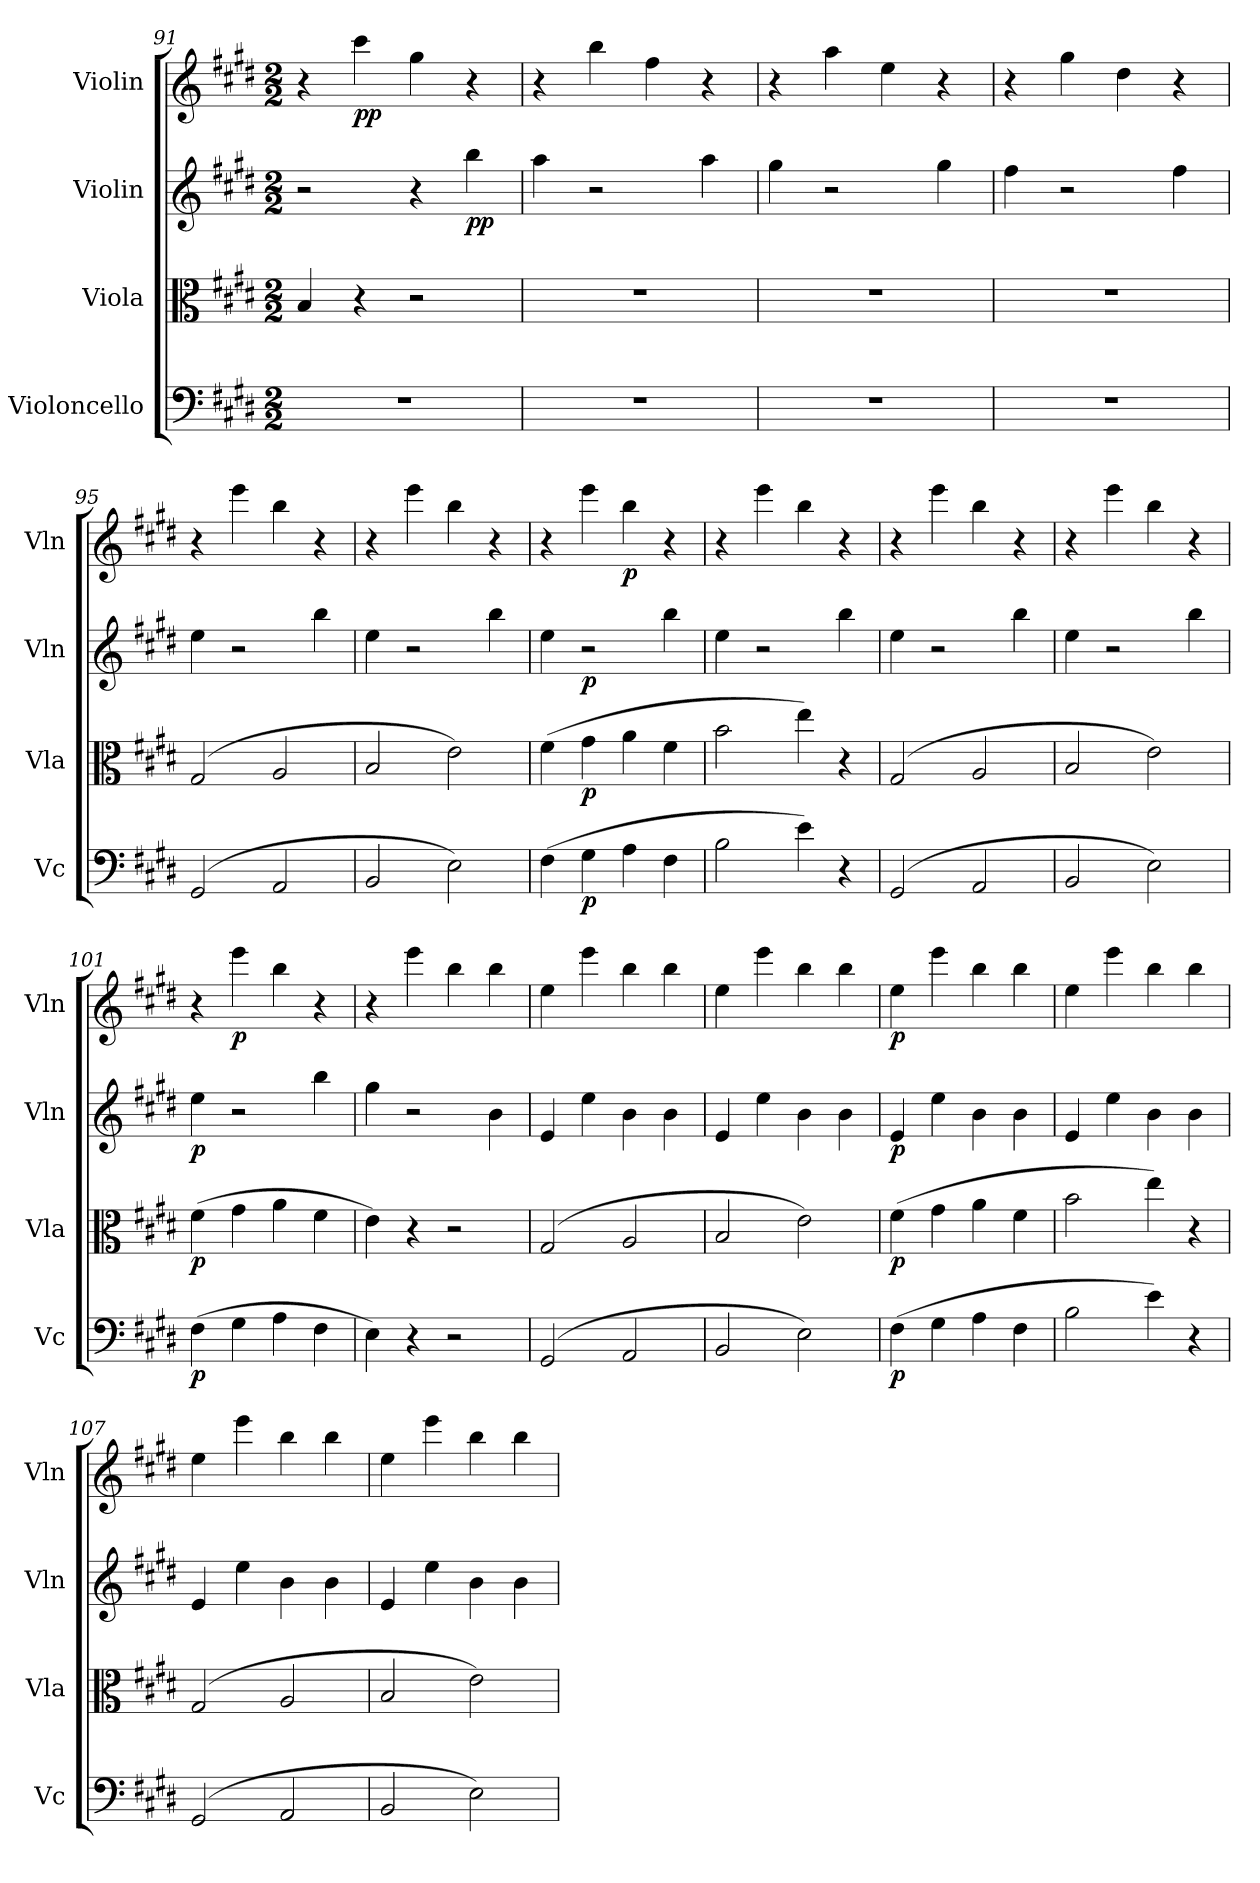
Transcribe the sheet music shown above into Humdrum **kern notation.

**kern	**dynam	**kern	**dynam	**kern	**dynam	**kern	**dynam
*part4	*part4	*part3	*part3	*part2	*part2	*part1	*part1
*staff4	*staff4	*staff3	*staff3	*staff2	*staff2	*staff1	*staff1
*I"Violoncello	*	*I"Viola	*	*I"Violin	*	*I"Violin	*
*I'Vc	*	*I'Vla	*	*I'Vln	*	*I'Vln	*
*clefF4	*	*clefC3	*	*clefG2	*	*clefG2	*
*k[f#c#g#d#]	*	*k[f#c#g#d#]	*	*k[f#c#g#d#]	*	*k[f#c#g#d#]	*
*M2/2	*	*M2/2	*	*M2/2	*	*M2/2	*
=91	=91	=91	=91	=91	=91	=91	=91
1r	.	4B/	.	2r	.	4r	.
.	.	4r	.	.	.	4ccc#\	pp
.	.	2r	.	4r	.	4gg#\	.
.	.	.	.	4bb\	pp	4r	.
=92	=92	=92	=92	=92	=92	=92	=92
1r	.	1r	.	4aa\	.	4r	.
.	.	.	.	2r	.	4bb\	.
.	.	.	.	.	.	4ff#\	.
.	.	.	.	4aa\	.	4r	.
=93	=93	=93	=93	=93	=93	=93	=93
1r	.	1r	.	4gg#\	.	4r	.
.	.	.	.	2r	.	4aa\	.
.	.	.	.	.	.	4ee\	.
.	.	.	.	4gg#\	.	4r	.
=94	=94	=94	=94	=94	=94	=94	=94
1r	.	1r	.	4ff#\	.	4r	.
.	.	.	.	2r	.	4gg#\	.
.	.	.	.	.	.	4dd#\	.
.	.	.	.	4ff#\	.	4r	.
=95	=95	=95	=95	=95	=95	=95	=95
(2GG#/	.	(2G#/	.	4ee\	.	4r	.
.	.	.	.	2r	.	4eee\	.
2AA/	.	2A/	.	.	.	4bb\	.
.	.	.	.	4bb\	.	4r	.
=96	=96	=96	=96	=96	=96	=96	=96
2BB/	.	2B/	.	4ee\	.	4r	.
.	.	.	.	2r	.	4eee\	.
2E\)	.	2e\)	.	.	.	4bb\	.
.	.	.	.	4bb\	.	4r	.
=97	=97	=97	=97	=97	=97	=97	=97
(4F#\	.	(4f#\	.	4ee\	.	4r	.
4G#\	p	4g#\	p	2r	p	4eee\	.
4A\	.	4a\	.	.	.	4bb\	p
4F#\	.	4f#\	.	4bb\	.	4r	.
=98	=98	=98	=98	=98	=98	=98	=98
2B\	.	2b\	.	4ee\	.	4r	.
.	.	.	.	2r	.	4eee\	.
4e\)	.	4ee\)	.	.	.	4bb\	.
4r	.	4r	.	4bb\	.	4r	.
=99	=99	=99	=99	=99	=99	=99	=99
(2GG#/	.	(2G#/	.	4ee\	.	4r	.
.	.	.	.	2r	.	4eee\	.
2AA/	.	2A/	.	.	.	4bb\	.
.	.	.	.	4bb\	.	4r	.
=100	=100	=100	=100	=100	=100	=100	=100
2BB/	.	2B/	.	4ee\	.	4r	.
.	.	.	.	2r	.	4eee\	.
2E\)	.	2e\)	.	.	.	4bb\	.
.	.	.	.	4bb\	.	4r	.
=101	=101	=101	=101	=101	=101	=101	=101
(4F#\	p	(4f#\	p	4ee\	p	4r	.
4G#\	.	4g#\	.	2r	.	4eee\	p
4A\	.	4a\	.	.	.	4bb\	.
4F#\	.	4f#\	.	4bb\	.	4r	.
=102	=102	=102	=102	=102	=102	=102	=102
4E\)	.	4e\)	.	4gg#\	.	4r	.
4r	.	4r	.	2r	.	4eee\	.
2r	.	2r	.	.	.	4bb\	.
.	.	.	.	4b\	.	4bb\	.
=103	=103	=103	=103	=103	=103	=103	=103
(2GG#/	.	(2G#/	.	4e/	.	4ee\	.
.	.	.	.	4ee\	.	4eee\	.
2AA/	.	2A/	.	4b\	.	4bb\	.
.	.	.	.	4b\	.	4bb\	.
=104	=104	=104	=104	=104	=104	=104	=104
2BB/	.	2B/	.	4e/	.	4ee\	.
.	.	.	.	4ee\	.	4eee\	.
2E\)	.	2e\)	.	4b\	.	4bb\	.
.	.	.	.	4b\	.	4bb\	.
=105	=105	=105	=105	=105	=105	=105	=105
(4F#\	p	(4f#\	p	4e/	p	4ee\	p
4G#\	.	4g#\	.	4ee\	.	4eee\	.
4A\	.	4a\	.	4b\	.	4bb\	.
4F#\	.	4f#\	.	4b\	.	4bb\	.
=106	=106	=106	=106	=106	=106	=106	=106
2B\	.	2b\	.	4e/	.	4ee\	.
.	.	.	.	4ee\	.	4eee\	.
4e\)	.	4ee\)	.	4b\	.	4bb\	.
4r	.	4r	.	4b\	.	4bb\	.
=107	=107	=107	=107	=107	=107	=107	=107
(2GG#/	.	(2G#/	.	4e/	.	4ee\	.
.	.	.	.	4ee\	.	4eee\	.
2AA/	.	2A/	.	4b\	.	4bb\	.
.	.	.	.	4b\	.	4bb\	.
=108	=108	=108	=108	=108	=108	=108	=108
2BB/	.	2B/	.	4e/	.	4ee\	.
.	.	.	.	4ee\	.	4eee\	.
2E\)	.	2e\)	.	4b\	.	4bb\	.
.	.	.	.	4b\	.	4bb\	.
=	=	=	=	=	=	=	=
*-	*-	*-	*-	*-	*-	*-	*-
